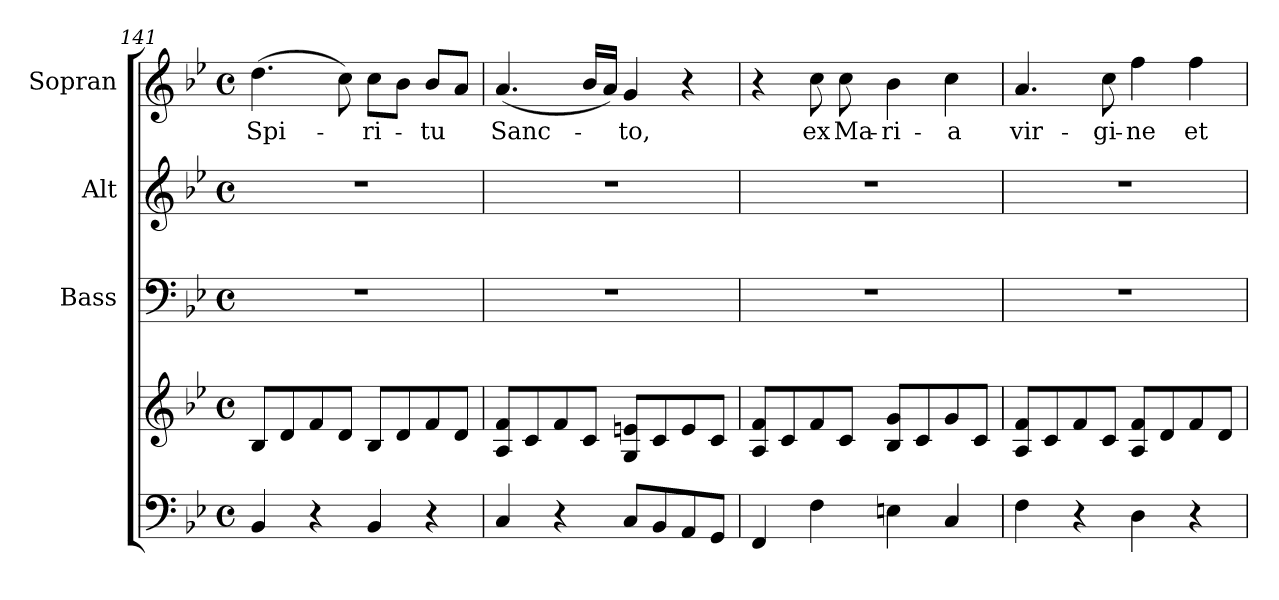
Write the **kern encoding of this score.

**kern	**kern	**kern	**kern	**kern	**text
*part4	*part4	*part3	*part2	*part1	*part1
*staff5	*staff4	*staff3	*staff2	*staff1	*staff1
*	*	*I"Bass	*I"Alt	*I"Sopran	*
*	*	*I'B.	*I'A.	*I'S.	*
*clefF4	*clefG2	*clefF4	*clefG2	*clefG2	*
*k[b-e-]	*k[b-e-]	*k[b-e-]	*k[b-e-]	*k[b-e-]	*
*B-:	*B-:	*B-:	*B-:	*B-:	*
*M4/4	*M4/4	*M4/4	*M4/4	*M4/4	*
*met(c)	*met(c)	*met(c)	*met(c)	*met(c)	*
=141	=141	=141	=141	=141	=141
!	!	!	!	!	!LO:LY:b
4BB-/	8B-/L	1r	1r	(>4.dd\	Spi-
.	8d/	.	.	.	.
4r	8f/	.	.	.	.
.	8d/J	.	.	8cc\)	.
!	!	!	!	!	!LO:LY:b
4BB-/	8B-/L	.	.	8cc\L	-ri-
.	8d/	.	.	8b-\J	.
!	!	!	!	!	!LO:LY:b
4r	8f/	.	.	8b-/L	-tu
.	8d/J	.	.	8a/J	.
=142	=142	=142	=142	=142	=142
!	!	!	!	!	!LO:LY:b
4C/	8A/ 8f/L	1r	1r	(<4.a/	Sanc-
.	8c/	.	.	.	.
4r	8f/	.	.	.	.
.	8c/J	.	.	16b-/LL	.
.	.	.	.	16a/JJ)	.
!	!	!	!	!	!LO:LY:b
8C/L	8G/ 8en/L	.	.	4g/	-to,
8BB-/	8c/	.	.	.	.
8AA/	8e/	.	.	4r	.
8GG/J	8c/J	.	.	.	.
=143	=143	=143	=143	=143	=143
4FF/	8A/ 8f/L	1r	1r	4r	.
.	8c/	.	.	.	.
!	!	!	!	!	!LO:LY:b
4F\	8f/	.	.	8cc\	ex
!	!	!	!	!	!LO:LY:b
.	8c/J	.	.	8cc\	Ma-
!	!	!	!	!	!LO:LY:b
4En\	8B-/ 8g/L	.	.	4b-\	-ri-
.	8c/	.	.	.	.
!	!	!	!	!	!LO:LY:b
4C/	8g/	.	.	4cc\	-a
.	8c/J	.	.	.	.
!!LO:LB:g=z
=144	=144	=144	=144	=144	=144
!	!	!	!	!	!LO:LY:b
4F\	8A/ 8f/L	1r	1r	4.a/	vir-
.	8c/	.	.	.	.
4r	8f/	.	.	.	.
!	!	!	!	!	!LO:LY:b
.	8c/J	.	.	8cc\	-gi-
!	!	!	!	!	!LO:LY:b
4D\	8A/ 8f/L	.	.	4ff\	-ne
.	8d/	.	.	.	.
!	!	!	!	!	!LO:LY:b
4r	8f/	.	.	4ff\	et
.	8d/J	.	.	.	.
=	=	=	=	=	=
*-	*-	*-	*-	*-	*-
